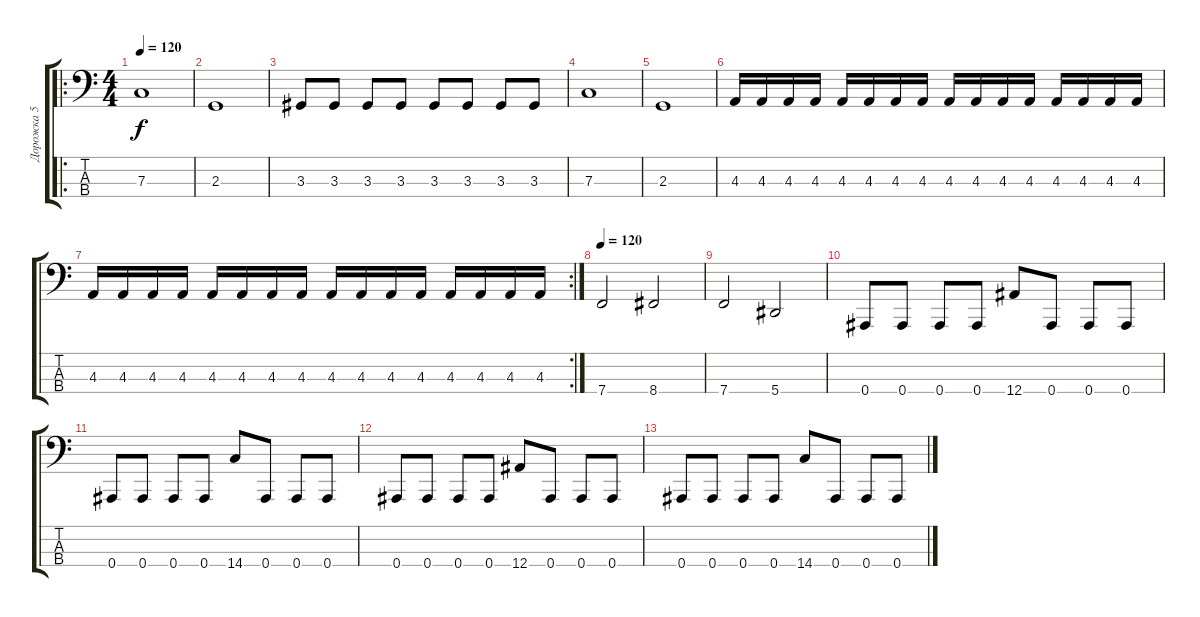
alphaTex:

\track ("Дорожка 5" "Дорожка 5") {instrument electricbassfinger}
\staff {score tabs}
\tuning (Eb2 Bb1 F1 Bb0) {hide}
\ro
\ts (4 4)
\tempo 120
\clef f4
\ks c
7.3.1{dy f} |
2.3.1 |
3.3.8 3.3.8 3.3.8 3.3.8 3.3.8 3.3.8 3.3.8 3.3.8 |
7.3.1 |
2.3.1 |
4.3.16 4.3.16 4.3.16 4.3.16 4.3.16 4.3.16 4.3.16 4.3.16 4.3.16 4.3.16 4.3.16 4.3.16 4.3.16 4.3.16 4.3.16 4.3.16 |
\rc 2
4.3.16 4.3.16 4.3.16 4.3.16 4.3.16 4.3.16 4.3.16 4.3.16 4.3.16 4.3.16 4.3.16 4.3.16 4.3.16 4.3.16 4.3.16 4.3.16 |
\tempo 120
7.4.2 8.4.2 |
7.4.2 5.4.2 |
0.4.8 0.4.8 0.4.8 0.4.8 12.4.8 0.4.8 0.4.8 0.4.8 |
0.4.8 0.4.8 0.4.8 0.4.8 14.4.8 0.4.8 0.4.8 0.4.8 |
0.4.8 0.4.8 0.4.8 0.4.8 12.4.8 0.4.8 0.4.8 0.4.8 |
0.4.8 0.4.8 0.4.8 0.4.8 14.4.8 0.4.8 0.4.8 0.4.8
